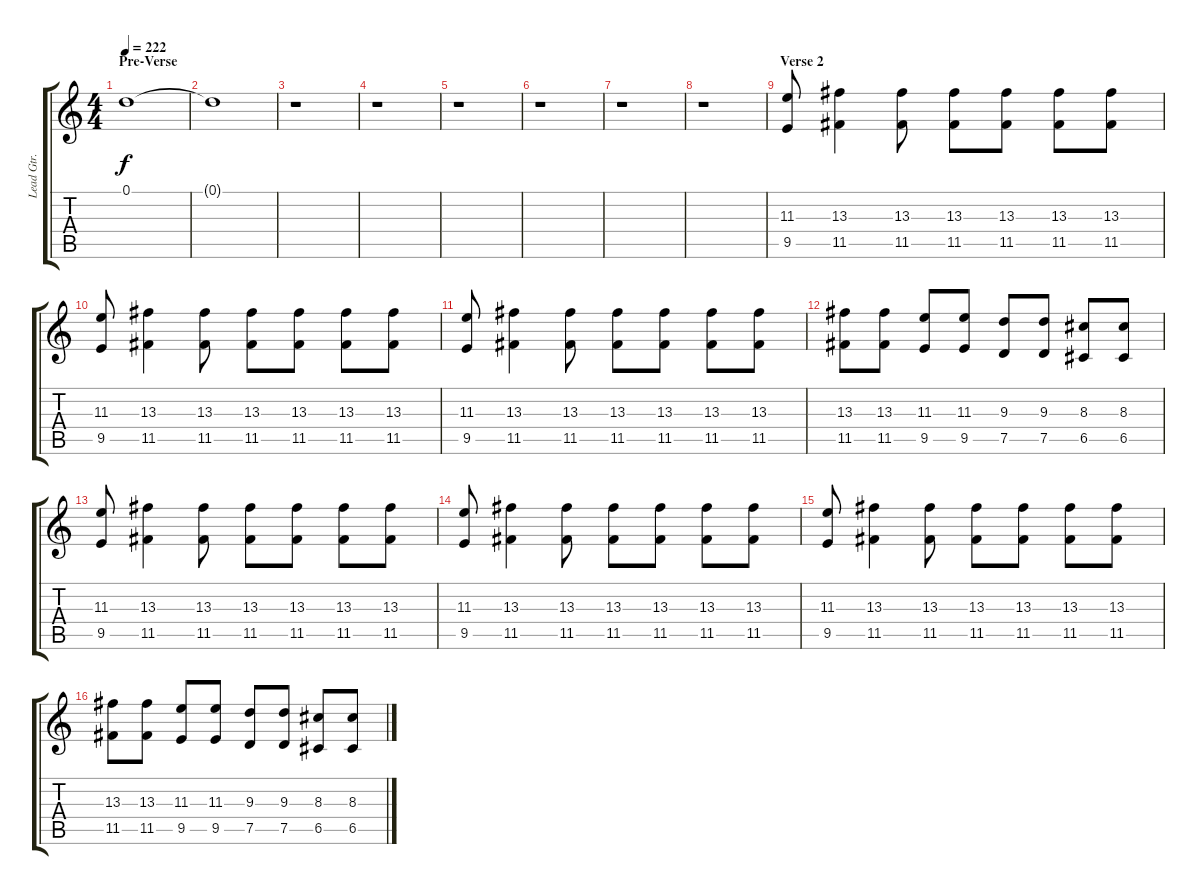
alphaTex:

\track ("Lead Gtr. Drop C" "Lead Gtr. ") {instrument distortionguitar}
\staff {score tabs}
\tuning (D4 A3 F3 C3 G2 C2) {hide}
\ts (4 4)
\section ("" "Pre-Verse")
\tempo 222
\clef g2
\ks c
0.1{t}.1{dy f} |
0.1{t}.1 |
r.1 |
r.1 |
r.1 |
r.1 |
r.1 |
r.1 |
\section ("" "Verse 2")
(11.3 9.5).8 (13.3 11.5).4 (13.3 11.5).8 (13.3 11.5).8 (13.3 11.5).8 (13.3 11.5).8 (13.3 11.5).8 |
(11.3 9.5).8 (13.3 11.5).4 (13.3 11.5).8 (13.3 11.5).8 (13.3 11.5).8 (13.3 11.5).8 (13.3 11.5).8 |
(11.3 9.5).8 (13.3 11.5).4 (13.3 11.5).8 (13.3 11.5).8 (13.3 11.5).8 (13.3 11.5).8 (13.3 11.5).8 |
(13.3 11.5).8 (13.3 11.5).8 (11.3 9.5).8 (11.3 9.5).8 (9.3 7.5).8 (9.3 7.5).8 (8.3 6.5).8 (8.3 6.5).8 |
(11.3 9.5).8 (13.3 11.5).4 (13.3 11.5).8 (13.3 11.5).8 (13.3 11.5).8 (13.3 11.5).8 (13.3 11.5).8 |
(11.3 9.5).8 (13.3 11.5).4 (13.3 11.5).8 (13.3 11.5).8 (13.3 11.5).8 (13.3 11.5).8 (13.3 11.5).8 |
(11.3 9.5).8 (13.3 11.5).4 (13.3 11.5).8 (13.3 11.5).8 (13.3 11.5).8 (13.3 11.5).8 (13.3 11.5).8 |
(13.3 11.5).8 (13.3 11.5).8 (11.3 9.5).8 (11.3 9.5).8 (9.3 7.5).8 (9.3 7.5).8 (8.3 6.5).8 (8.3 6.5).8
